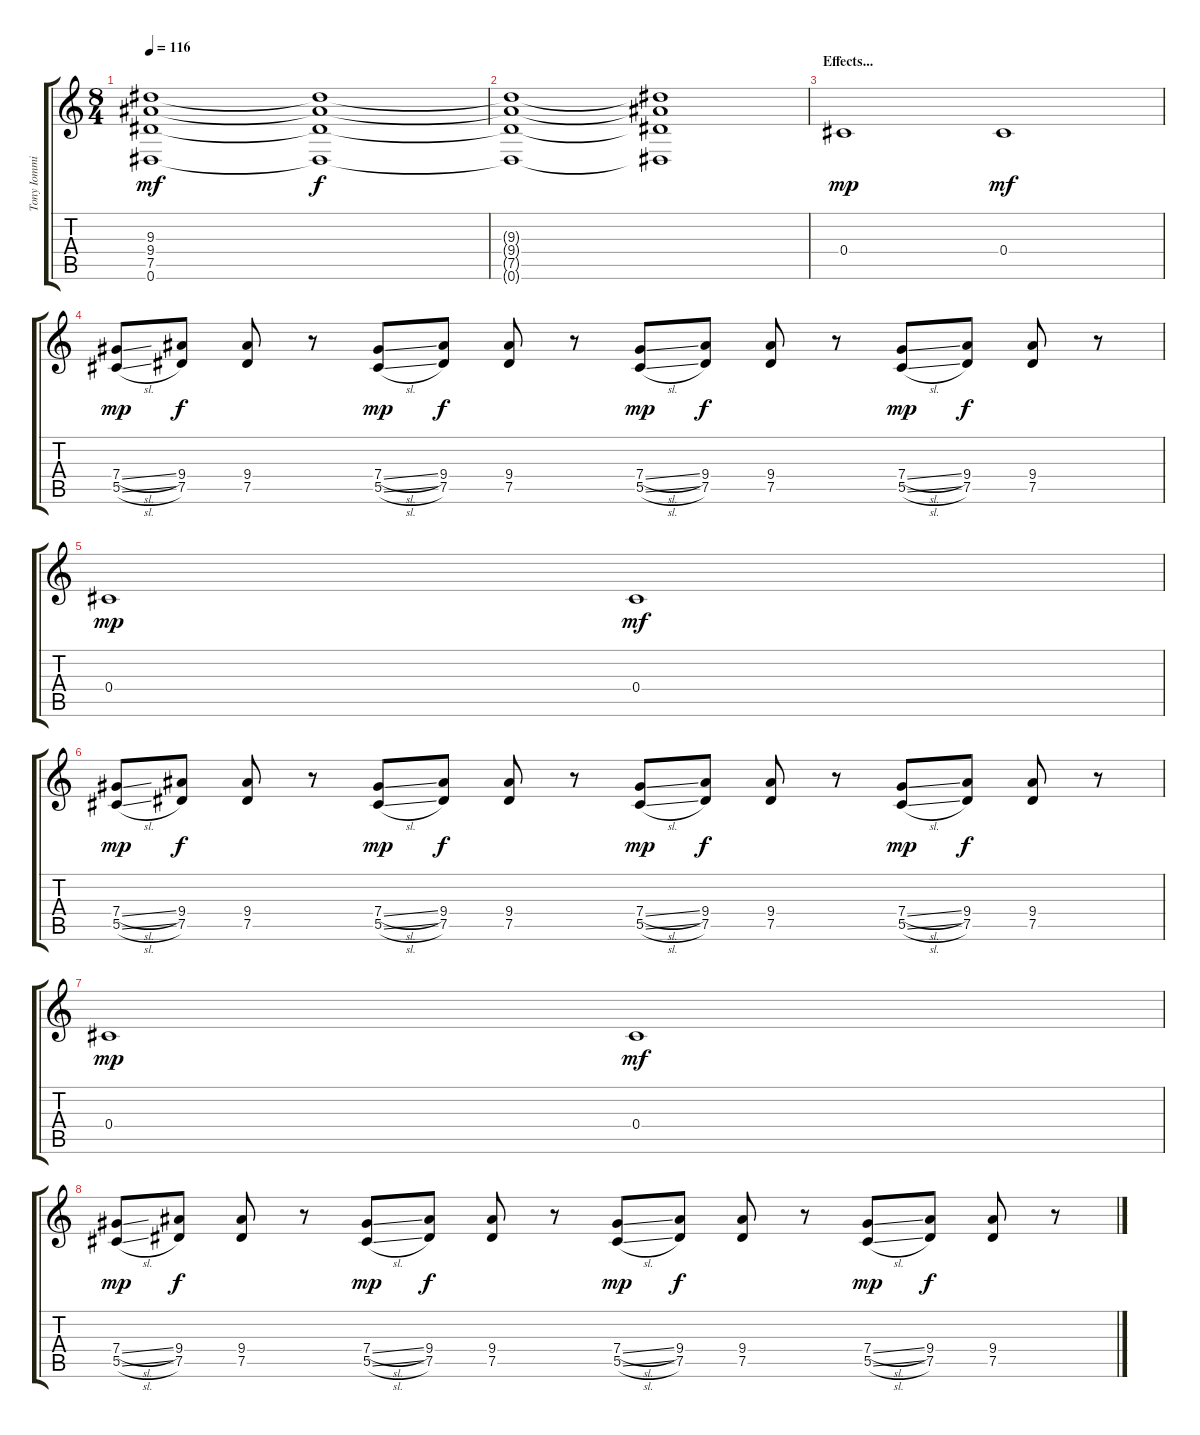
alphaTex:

\track ("Tony Iommi - Rhytm" "Tony Iommi") {instrument distortionguitar}
\staff {score tabs}
\tuning (Eb4 Bb3 Gb3 Db3 Ab2 Eb2) {hide}
\ts (8 4)
\tempo 116
\clef g2
\ks c
(9.3 9.4 7.5 0.6).1{dy mf} (9.3{t} 9.4{t} 7.5{t} 0.6{t}).1{dy f} |
(9.3{t} 9.4{t} 7.5{t} 0.6{t}).1 (9.3{t} 9.4{t} 7.5{t} 0.6{t}).1 |
\section ("" "Effects...")
0.4.1{dy mp} 0.4.1{dy mf} |
(7.4{sl} 5.5{sl}).8{dy mp} (9.4 7.5).8{dy f} (9.4 7.5).8 r.8 (7.4{sl} 5.5{sl}).8{dy mp} (9.4 7.5).8{dy f} (9.4 7.5).8 r.8 (7.4{sl} 5.5{sl}).8{dy mp} (9.4 7.5).8{dy f} (9.4 7.5).8 r.8 (7.4{sl} 5.5{sl}).8{dy mp} (9.4 7.5).8{dy f} (9.4 7.5).8 r.8 |
0.4.1{dy mp} 0.4.1{dy mf} |
(7.4{sl} 5.5{sl}).8{dy mp} (9.4 7.5).8{dy f} (9.4 7.5).8 r.8 (7.4{sl} 5.5{sl}).8{dy mp} (9.4 7.5).8{dy f} (9.4 7.5).8 r.8 (7.4{sl} 5.5{sl}).8{dy mp} (9.4 7.5).8{dy f} (9.4 7.5).8 r.8 (7.4{sl} 5.5{sl}).8{dy mp} (9.4 7.5).8{dy f} (9.4 7.5).8 r.8 |
0.4.1{dy mp} 0.4.1{dy mf} |
(7.4{sl} 5.5{sl}).8{dy mp} (9.4 7.5).8{dy f} (9.4 7.5).8 r.8 (7.4{sl} 5.5{sl}).8{dy mp} (9.4 7.5).8{dy f} (9.4 7.5).8 r.8 (7.4{sl} 5.5{sl}).8{dy mp} (9.4 7.5).8{dy f} (9.4 7.5).8 r.8 (7.4{sl} 5.5{sl}).8{dy mp} (9.4 7.5).8{dy f} (9.4 7.5).8 r.8
